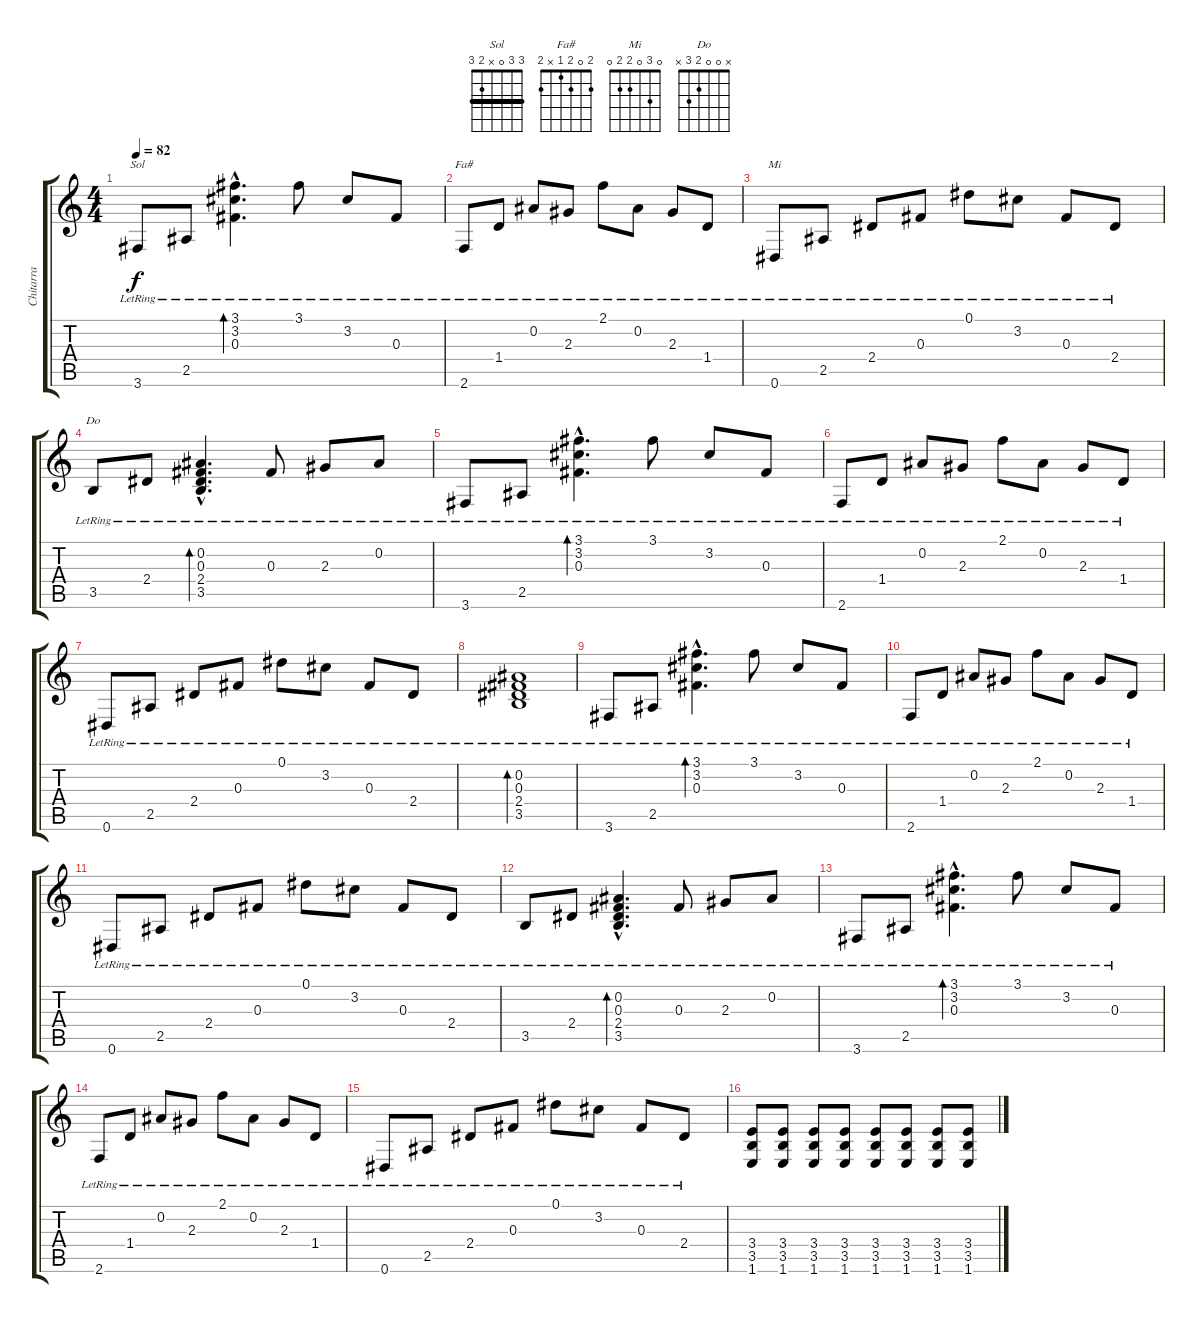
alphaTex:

\track ("Chitarra" "Chitarra") {instrument electricguitarclean}
\staff {score tabs}
\tuning (Eb4 Bb3 Gb3 Db3 Ab2 Eb2) {hide}
\chord ("Sol" 3 3 0 x 2 3) {barre 3}
\chord ("Fa#" 2 0 2 1 x 2)
\chord ("Mi" 0 3 0 2 2 0)
\chord ("Do" x 0 0 2 3 x)
\ts (4 4)
\tempo 82
\clef g2
\ks c
3.6{lr}.8{ch "Sol" dy f instrument electricguitarclean} 2.5{lr}.8 (3.1{hac lr} 3.2{hac lr} 0.3{hac lr}).4{d bd 30} 3.1{lr}.8 3.2{lr}.8 0.3{lr}.8 |
2.6{lr}.8{ch "Fa#"} 1.4{lr}.8 0.2{lr}.8 2.3{lr}.8 2.1{lr}.8 0.2{lr}.8 2.3{lr}.8 1.4{lr}.8 |
0.6{lr}.8{ch "Mi"} 2.5{lr}.8 2.4{lr}.8 0.3{lr}.8 0.1{lr}.8 3.2{lr}.8 0.3{lr}.8 2.4{lr}.8 |
3.5{lr}.8{ch "Do"} 2.4{lr}.8 (0.2{hac lr} 0.3{hac lr} 2.4{hac lr} 3.5{hac lr}).4{d bd 30} 0.3{lr}.8 2.3{lr}.8 0.2{lr}.8 |
3.6{lr}.8 2.5{lr}.8 (3.1{hac lr} 3.2{hac lr} 0.3{hac lr}).4{d bd 30} 3.1{lr}.8 3.2{lr}.8 0.3{lr}.8 |
2.6{lr}.8 1.4{lr}.8 0.2{lr}.8 2.3{lr}.8 2.1{lr}.8 0.2{lr}.8 2.3{lr}.8 1.4{lr}.8 |
0.6{lr}.8 2.5{lr}.8 2.4{lr}.8 0.3{lr}.8 0.1{lr}.8 3.2{lr}.8 0.3{lr}.8 2.4{lr}.8 |
(0.2{lr} 0.3{lr} 2.4{lr} 3.5{lr}).1{bd 30} |
3.6{lr}.8 2.5{lr}.8 (3.1{hac lr} 3.2{hac lr} 0.3{hac lr}).4{d bd 30} 3.1{lr}.8 3.2{lr}.8 0.3{lr}.8 |
2.6{lr}.8 1.4{lr}.8 0.2{lr}.8 2.3{lr}.8 2.1{lr}.8 0.2{lr}.8 2.3{lr}.8 1.4{lr}.8 |
0.6{lr}.8 2.5{lr}.8 2.4{lr}.8 0.3{lr}.8 0.1{lr}.8 3.2{lr}.8 0.3{lr}.8 2.4{lr}.8 |
3.5{lr}.8 2.4{lr}.8 (0.2{hac lr} 0.3{hac lr} 2.4{hac lr} 3.5{hac lr}).4{d bd 30} 0.3{lr}.8 2.3{lr}.8 0.2{lr}.8 |
3.6{lr}.8 2.5{lr}.8 (3.1{hac lr} 3.2{hac lr} 0.3{hac lr}).4{d bd 30} 3.1{lr}.8 3.2{lr}.8 0.3{lr}.8 |
2.6{lr}.8 1.4{lr}.8 0.2{lr}.8 2.3{lr}.8 2.1{lr}.8 0.2{lr}.8 2.3{lr}.8 1.4{lr}.8 |
0.6{lr}.8 2.5{lr}.8 2.4{lr}.8 0.3{lr}.8 0.1{lr}.8 3.2{lr}.8 0.3{lr}.8 2.4{lr}.8 |
(3.4 3.5 1.6).8{instrument distortionguitar} (3.4 3.5 1.6).8 (3.4 3.5 1.6).8 (3.4 3.5 1.6).8 (3.4 3.5 1.6).8 (3.4 3.5 1.6).8 (3.4 3.5 1.6).8 (3.4 3.5 1.6).8
